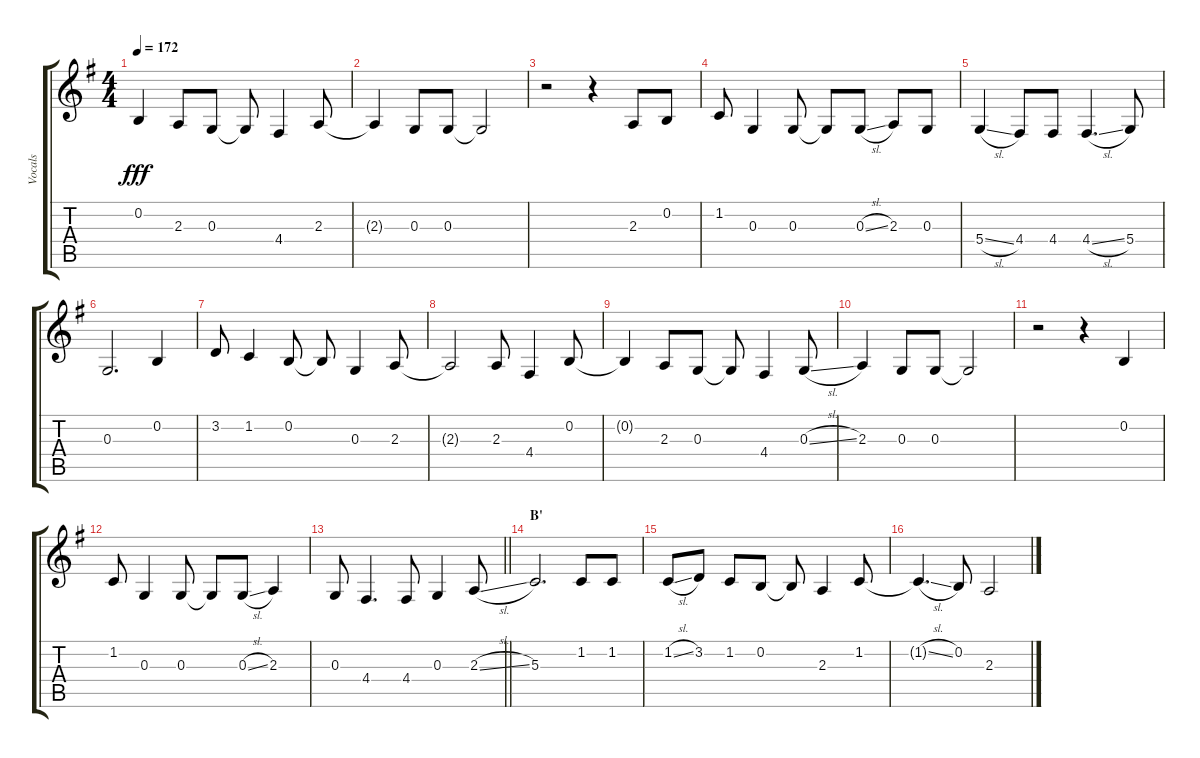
\track ("Vocals" "Vocals") {instrument voiceoohs}
\staff {score tabs}
\tuning (E4 B3 G3 D3 A2 E2) {hide}
\ts (4 4)
\tempo 172
\clef g2
\ks g
0.2{t}.4{dy fff} 2.3.8 0.3.8 0.3{t}.8 4.4.4 2.3.8 |
2.3{t}.4 0.3.8 0.3.8 0.3{t}.2 |
r.2 r.4 2.3.8 0.2.8 |
1.2.8 0.3.4 0.3.8 0.3{t}.8 0.3{sl}.8 2.3.8 0.3.8 |
5.4{sl}.4 4.4.8 4.4.8 4.4{sl}.4{d} 5.4.8 |
0.3.2{d} 0.2.4 |
3.2.8 1.2.4 0.2.8 0.2{t}.8 0.3.4 2.3.8 |
2.3{t}.2 2.3.8 4.4.4 0.2.8 |
0.2{t}.4 2.3.8 0.3.8 0.3{t}.8 4.4.4 0.3{sl}.8 |
2.3.4 0.3.8 0.3.8 0.3{t}.2 |
r.2 r.4 0.2.4 |
1.2.8 0.3.4 0.3.8 0.3{t}.8 0.3{sl}.8 2.3.4 |
\barLineRight lightlight
0.3.8 4.4.4{d} 4.4.8 0.3.4 2.3{sl}.8 |
\section ("" "B'")
5.3.2{d} 1.2.8 1.2.8 |
1.2{sl}.8 3.2.8 1.2.8 0.2.8 0.2{t}.8 2.3.4 1.2.8 |
1.2{sl t}.4{d} 0.2.8 2.3.2
